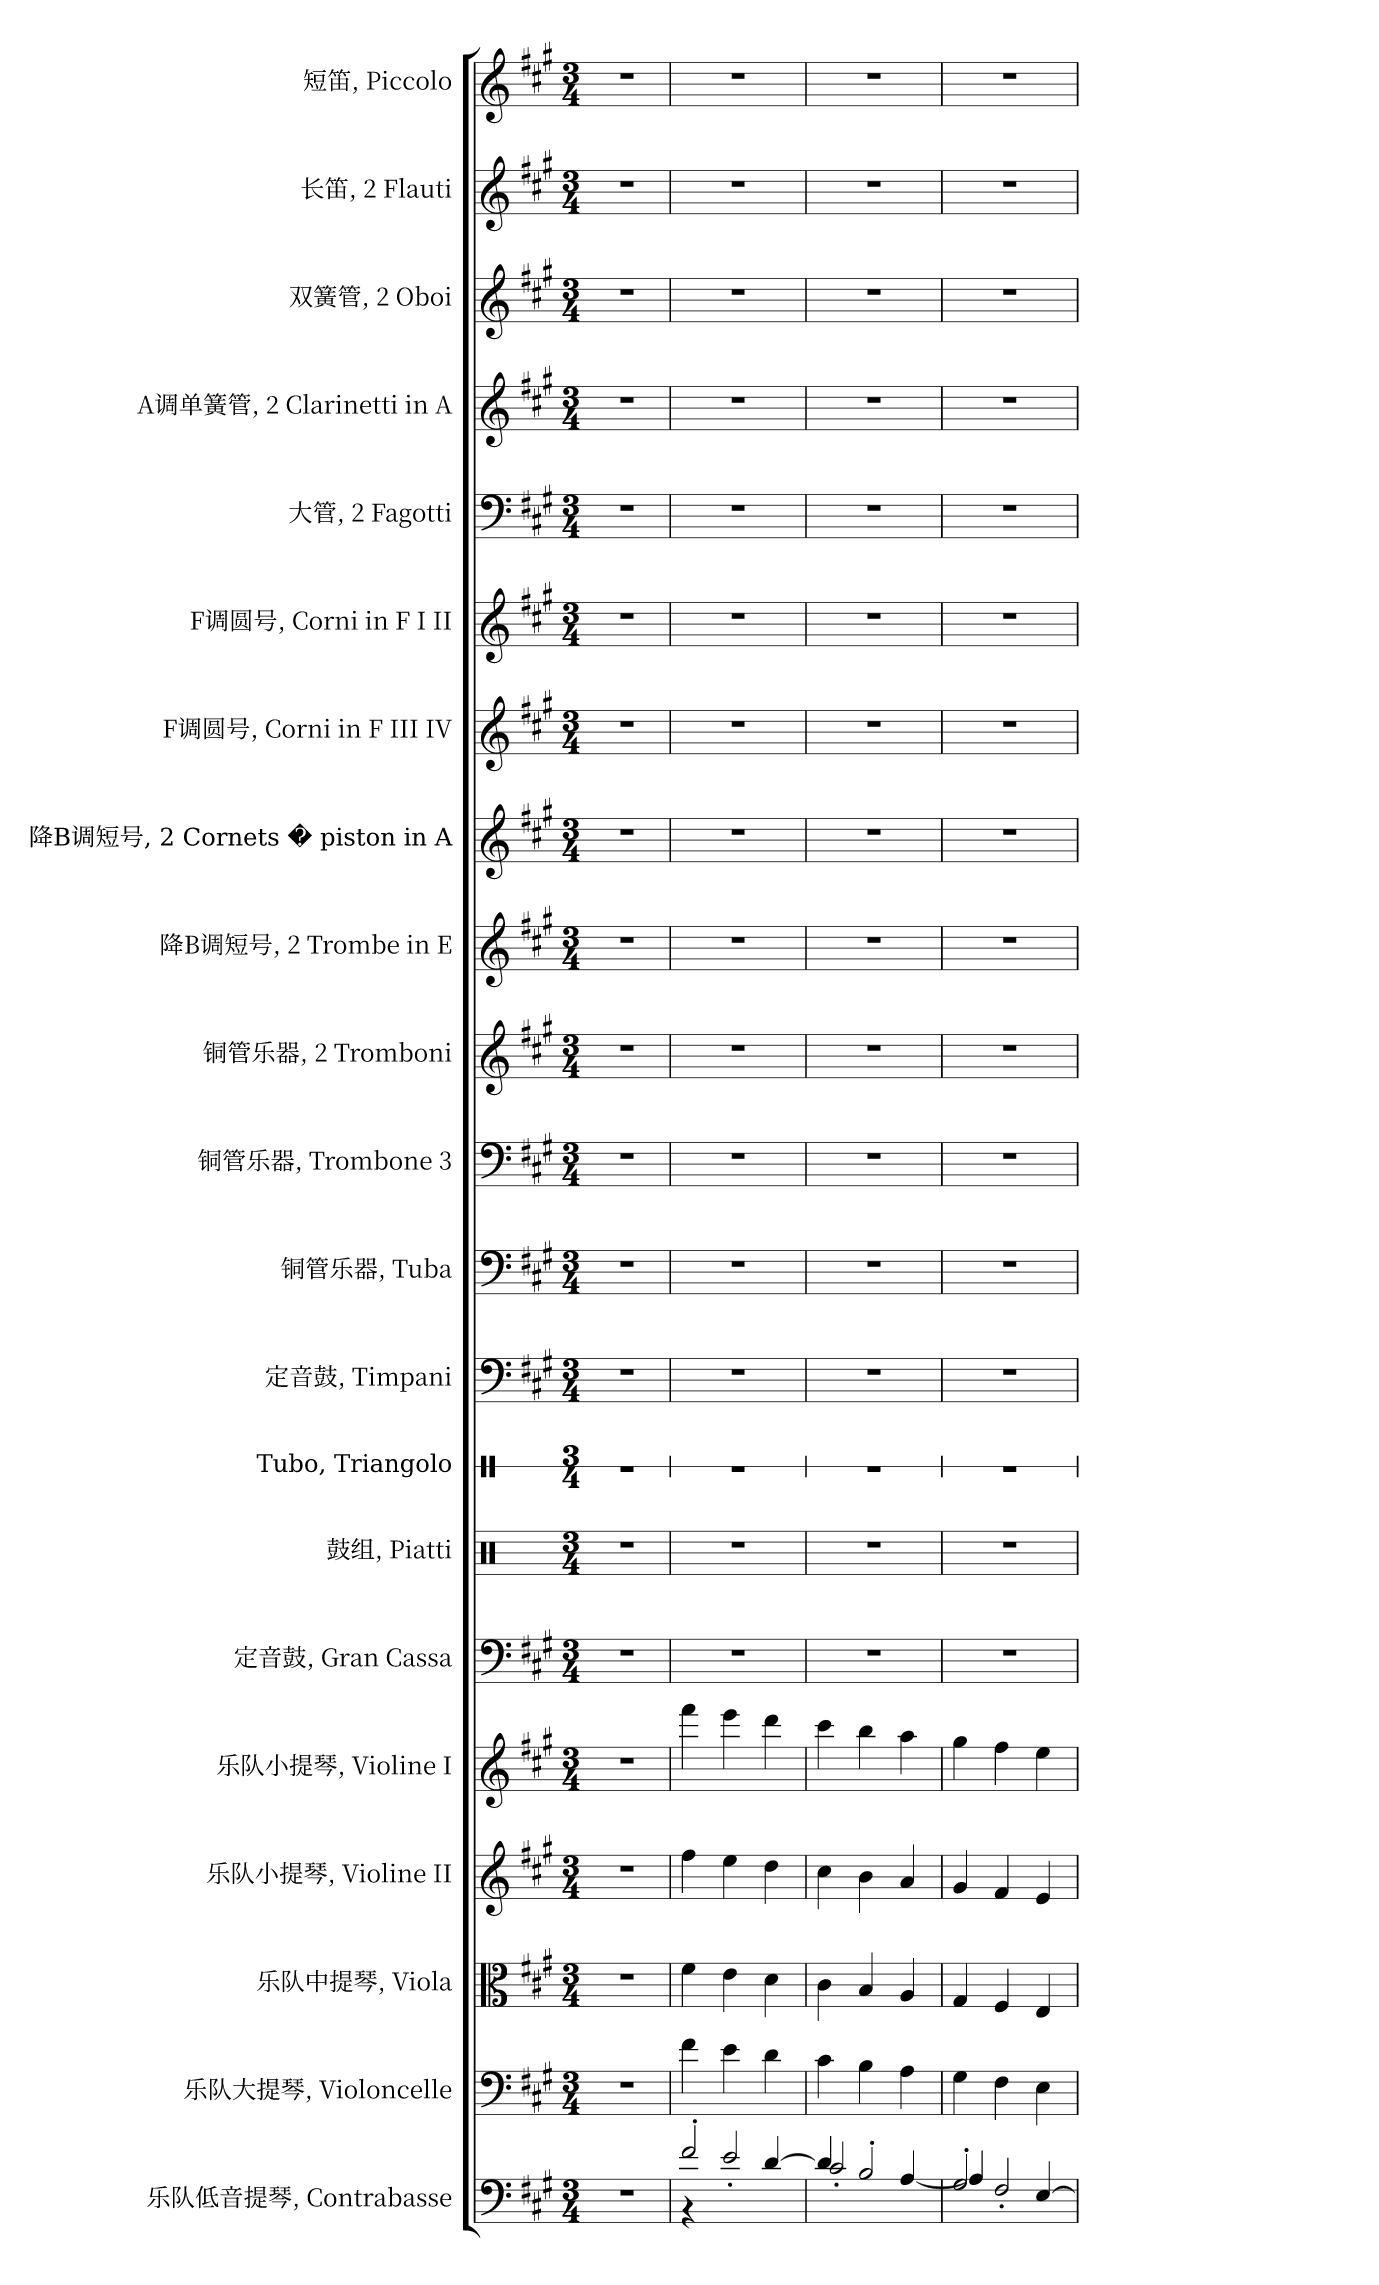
**kern	**kern	**kern	**kern	**kern	**kern	**kern	**kern	**kern	**kern	**kern	**kern	**kern	**kern	**kern	**kern	**kern	**kern	**kern	**kern	**kern
*part21	*part20	*part19	*part18	*part17	*part16	*part15	*part14	*part13	*part12	*part11	*part10	*part9	*part8	*part7	*part6	*part5	*part4	*part3	*part2	*part1
*staff21	*staff20	*staff19	*staff18	*staff17	*staff16	*staff15	*staff14	*staff13	*staff12	*staff11	*staff10	*staff9	*staff8	*staff7	*staff6	*staff5	*staff4	*staff3	*staff2	*staff1
*I"乐队低音提琴, Contrabasse	*I"乐队大提琴, Violoncelle	*I"乐队中提琴, Viola	*I"乐队小提琴, Violine II	*I"乐队小提琴, Violine I	*I"定音鼓, Gran Cassa	*I"鼓组, Piatti	*I"Tubo, Triangolo	*I"定音鼓, Timpani	*I"铜管乐器, Tuba	*I"铜管乐器, Trombone 3	*I"铜管乐器, 2 Tromboni	*I"降B调短号, 2 Trombe in E	*I"降B调短号, 2 Cornets � piston in A	*I"F调圆号, Corni in F III IV	*I"F调圆号, Corni in F I II	*I"大管, 2 Fagotti	*I"A调单簧管, 2 Clarinetti in A	*I"双簧管, 2 Oboi	*I"长笛, 2 Flauti	*I"短笛, Piccolo
*I'Cbs.	*	*	*	*	*	*	*I'Tu.	*I'Timp.	*	*	*	*	*I'B♭ Cnt.	*	*	*	*I'A Cl.	*I'Ob.	*I'Fl.	*I'Picc.
*	*	*	*	*	*	*	*stria1	*	*	*	*	*	*	*	*	*	*	*	*	*
*clefF4	*clefF4	*clefC3	*clefG2	*clefG2	*clefF4	*clefX	*clefX	*clefF4	*clefF4	*clefF4	*clefG2	*clefG2	*clefG2	*clefG2	*clefG2	*clefF4	*clefG2	*clefG2	*clefG2	*clefG2
*ITrd7c12	*	*	*	*	*	*	*	*	*	*	*	*ITrd1c2	*ITrd1c2	*ITrd4c7	*ITrd4c7	*	*ITrd2c3	*	*	*ITrd-7c-12
*k[f#c#g#]	*k[f#c#g#]	*k[f#c#g#]	*k[f#c#g#]	*k[f#c#g#]	*k[f#c#g#]	*k[]	*k[]	*k[f#c#g#]	*k[f#c#g#]	*k[f#c#g#]	*k[f#c#g#]	*k[f#]	*k[f#]	*k[f#c#]	*k[f#c#]	*k[f#c#g#]	*k[f#c#g#d#a#e#]	*k[f#c#g#]	*k[f#c#g#]	*k[f#c#g#]
*M3/4	*M3/4	*M3/4	*M3/4	*M3/4	*M3/4	*M3/4	*M3/4	*M3/4	*M3/4	*M3/4	*M3/4	*M3/4	*M3/4	*M3/4	*M3/4	*M3/4	*M3/4	*M3/4	*M3/4	*M3/4
*MM240	*MM240	*MM240	*MM240	*MM240	*MM240	*MM240	*MM240	*MM240	*MM240	*MM240	*MM240	*MM240	*MM240	*MM240	*MM240	*MM240	*MM240	*MM240	*MM240	*MM240
=1	=1	=1	=1	=1	=1	=1	=1	=1	=1	=1	=1	=1	=1	=1	=1	=1	=1	=1	=1	=1
2.r	2.r	2.r	2.r	2.r	2.r	2.r	2.r	2.r	2.r	2.r	2.r	2.r	2.r	2.r	2.r	2.r	2.r	2.r	2.r	2.r
=2	=2	=2	=2	=2	=2	=2	=2	=2	=2	=2	=2	=2	=2	=2	=2	=2	=2	=2	=2	=2
*	*	*	*	*	*	*	*	*	*	*	*	*	*	*	*	*	*	*	*	*MM197
*^	*	*	*	*	*	*	*	*	*	*	*	*	*	*	*	*	*	*	*	*
2F#'/	4r	4f#\	4f#\	4ff#\	4fff#\	2.r	2.r	2.r	2.r	2.r	2.r	2.r	2.r	2.r	2.r	2.r	2.r	2.r	2.r	2.r	2.r
.	2E'/	4e\	4e\	4ee\	4eee\	.	.	.	.	.	.	.	.	.	.	.	.	.	.	.	.
[4D/	.	4d\	4d\	4dd\	4ddd\	.	.	.	.	.	.	.	.	.	.	.	.	.	.	.	.
=3	=3	=3	=3	=3	=3	=3	=3	=3	=3	=3	=3	=3	=3	=3	=3	=3	=3	=3	=3	=3	=3
*	*	*	*	*	*	*	*	*	*	*	*	*	*	*	*	*	*	*	*	*	*MM197
4D/]	2C#'/	4c#\	4c#\	4cc#\	4ccc#\	2.r	2.r	2.r	2.r	2.r	2.r	2.r	2.r	2.r	2.r	2.r	2.r	2.r	2.r	2.r	2.r
2BB'/	.	4B\	4B/	4b\	4bb\	.	.	.	.	.	.	.	.	.	.	.	.	.	.	.	.
.	[4AA/	4A\	4A/	4a/	4aa\	.	.	.	.	.	.	.	.	.	.	.	.	.	.	.	.
=4	=4	=4	=4	=4	=4	=4	=4	=4	=4	=4	=4	=4	=4	=4	=4	=4	=4	=4	=4	=4	=4
*	*	*	*	*	*	*	*	*	*	*	*	*	*	*	*	*	*	*	*	*	*MM197
2GG#'/	4AA/]	4G#\	4G#/	4g#/	4gg#\	2.r	2.r	2.r	2.r	2.r	2.r	2.r	2.r	2.r	2.r	2.r	2.r	2.r	2.r	2.r	2.r
.	2FF#'/	4F#\	4F#/	4f#/	4ff#\	.	.	.	.	.	.	.	.	.	.	.	.	.	.	.	.
[4EE/	.	4E\	4E/	4e/	4ee\	.	.	.	.	.	.	.	.	.	.	.	.	.	.	.	.
*v	*v	*	*	*	*	*	*	*	*	*	*	*	*	*	*	*	*	*	*	*	*
=	=	=	=	=	=	=	=	=	=	=	=	=	=	=	=	=	=	=	=	=
*-	*-	*-	*-	*-	*-	*-	*-	*-	*-	*-	*-	*-	*-	*-	*-	*-	*-	*-	*-	*-
